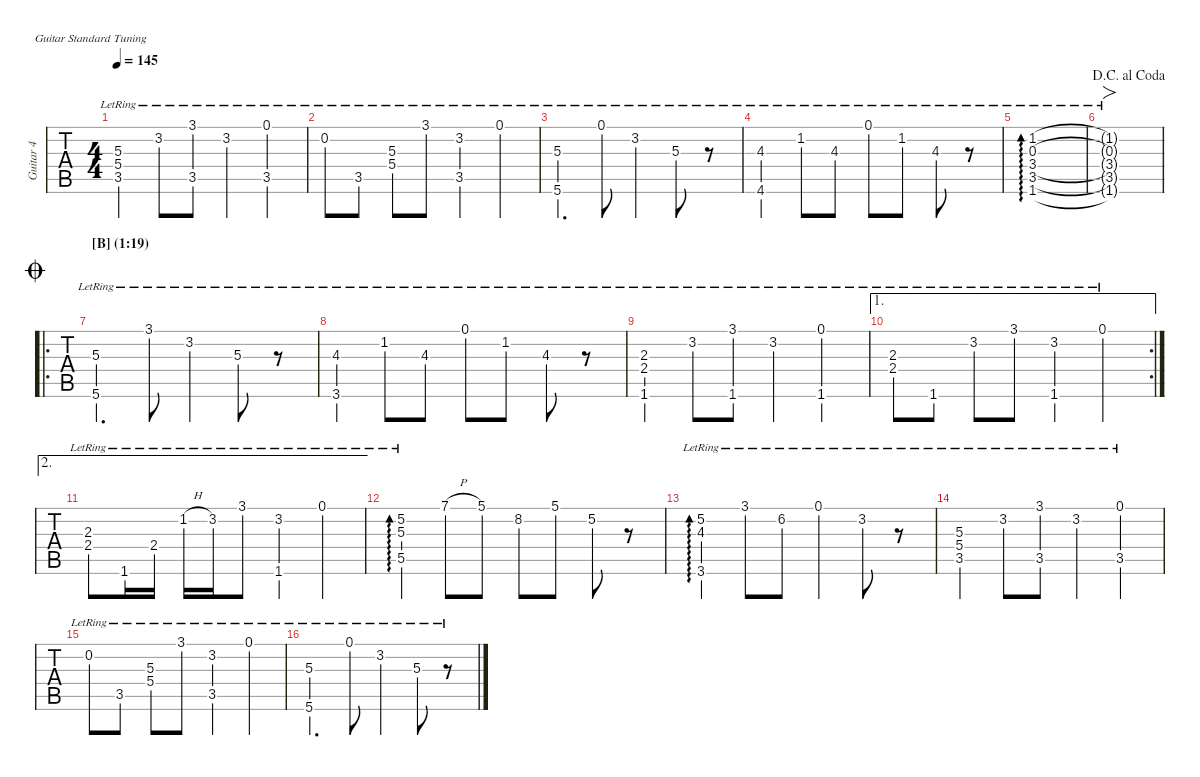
\defaultSystemsLayout 4
\hideDynamics
\bracketExtendMode nobrackets
\multiTrackTrackNamePolicy allsystems
\firstSystemTrackNameMode fullname
\otherSystemsTrackNameMode fullname
\track ("Guitar 4" "Guitar 4") {instrument acousticguitarsteel}
\staff {tabs}
\tuning (E4 B3 G3 D3 A2 E2)
\ts (4 4)
\tempo 145
\clef g2
\ks c
(3.5{lr} 5.3{lr} 5.4{lr}).4{dy mf} 3.2{lr}.8 (3.5{lr} 3.1{lr}).8 3.2{lr}.4 (3.5{lr} 0.1{lr}).4 |
0.2{lr}.8 3.5{lr}.8 (5.4{lr} 5.3{lr}).8 3.1{lr}.8 (3.5{lr} 3.2{lr}).4 0.1{lr}.4 |
(5.6{lr} 5.3{lr}).4{d} 0.1{lr}.8 3.2{lr}.4 5.3{lr}.8 r.8 |
(4.3{lr} 4.6{lr acc #}).4 1.2{lr}.8 4.3{lr}.8 0.1{lr}.8 1.2{lr}.8 4.3{lr}.8 r.8 |
(1.6{lr} 0.3{lr} 1.2{lr} 3.4{lr} 3.5{lr}).1{ad 0} |
\jump dacapoalcoda
(1.6{lr t} 0.3{lr t} 1.2{lr t} 3.4{lr t} 3.5{lr t}).1{fo} |
\ro
\section ("B" "(1:19)")
\jump coda
(5.3{lr} 5.6{lr}).4{d} 3.1{lr}.8 3.2{lr}.4 5.3{lr}.8 r.8 |
(4.3{lr} 3.6{lr}).4 1.2{lr}.8 4.3{lr}.8 0.1{lr}.8 1.2{lr}.8 4.3{lr}.8 r.8 |
(1.6{lr} 2.3{lr} 2.4{lr}).4 3.2{lr}.8 (1.6{lr} 3.1{lr}).8 3.2{lr}.4 (1.6{lr} 0.1{lr}).4 |
\ae 1
\rc 2
(2.3{lr} 2.4{lr}).8 1.6{lr}.8 3.2{lr}.8 3.1{lr}.8 (1.6{lr} 3.2{lr}).4 0.1{lr}.4 |
\ae 2
(2.3{lr} 2.4{lr}).8 1.6{lr}.16 2.4{lr}.16 1.2{h lr}.16 3.2{lr}.16 3.1{lr}.8 (1.6{lr} 3.2{lr}).4 0.1{lr}.4 |
(5.5{lr} 5.3{lr} 5.2{lr}).4{ad 0} 7.1{h}.8 5.1.8 8.2.8 5.1.8 5.2.8 r.8 |
(3.6{lr} 4.3{lr} 5.2{lr}).4{ad 0} 3.1{lr}.8 6.2{lr}.8 0.1{lr}.4 3.2{lr}.8 r.8 |
(3.5{lr} 5.3{lr} 5.4{lr}).4 3.2{lr}.8 (3.5{lr} 3.1{lr}).8 3.2{lr}.4 (3.5{lr} 0.1{lr}).4 |
0.2{lr}.8 3.5{lr}.8 (5.4{lr} 5.3{lr}).8 3.1{lr}.8 (3.5{lr} 3.2{lr}).4 0.1{lr}.4 |
(5.6{lr} 5.3{lr}).4{d} 0.1{lr}.8 3.2{lr}.4 5.3{lr}.8 r.8
